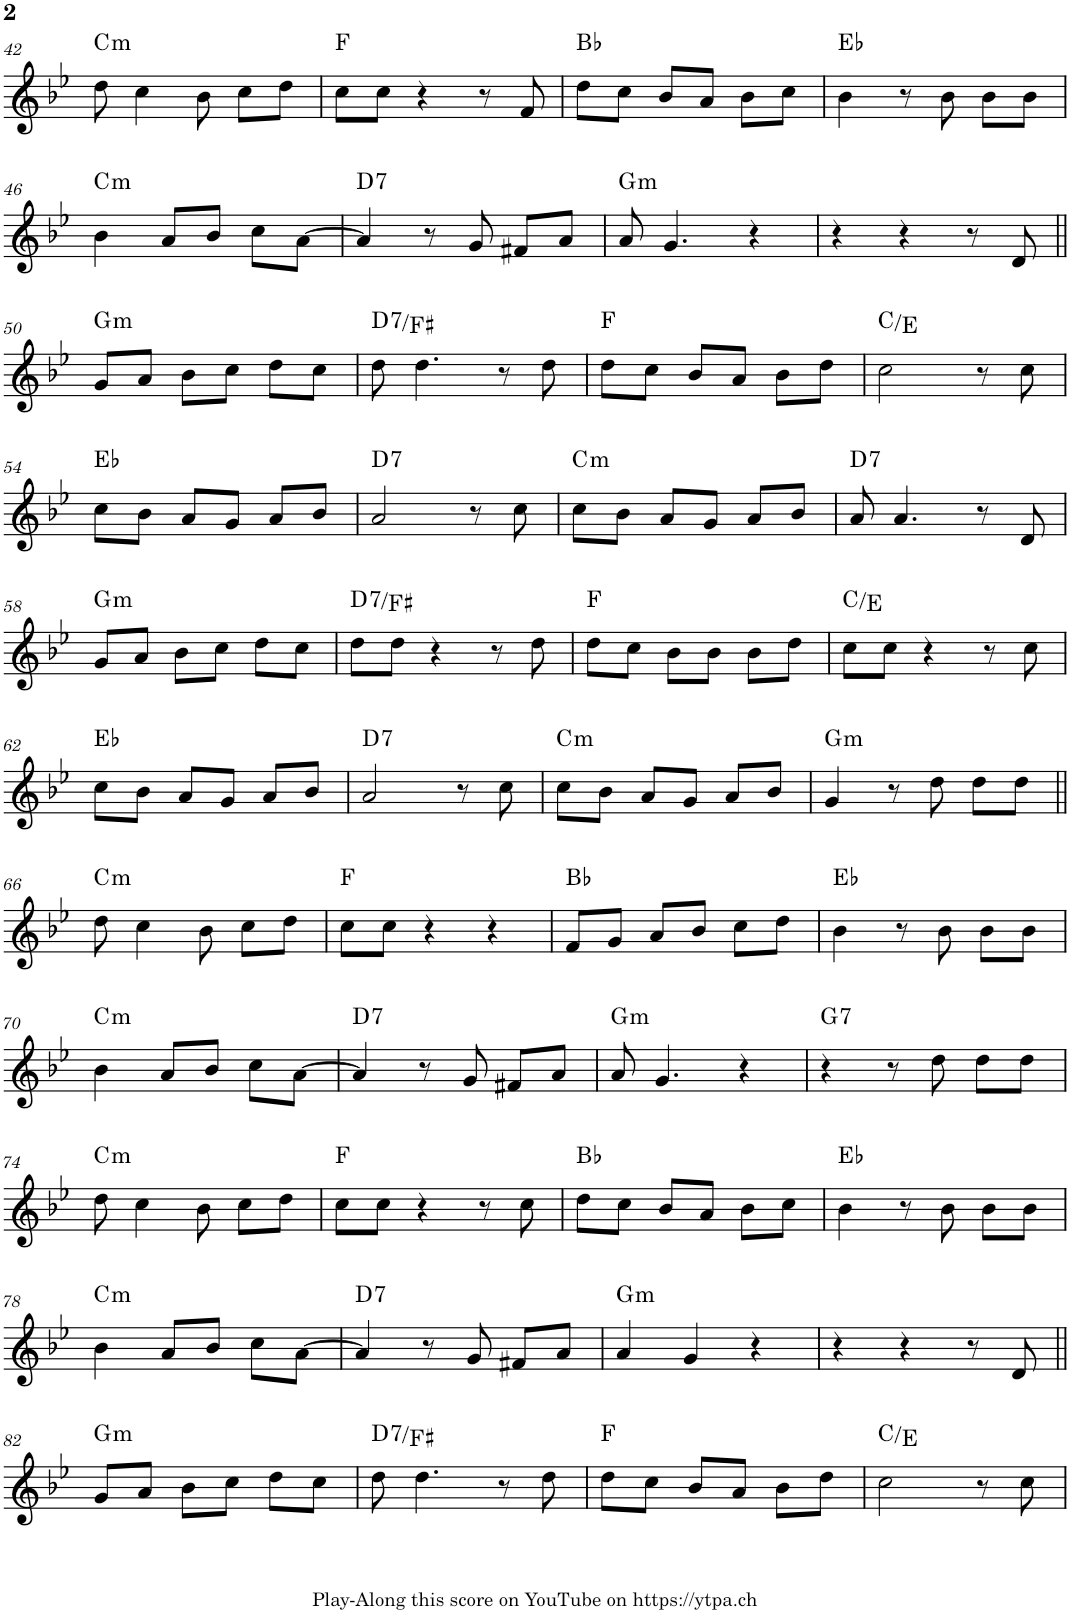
**kern	**harte
*part1	*part1
*staff1	*
*I"Piano	*
*I'Pno.	*
!!LO:PB:g=z
*clefG2	*
*k[b-e-]	*
*M3/4	*
=42	=42
!	!LO:H:kt=m
8dd\	C:min
4cc\	.
8b-\	.
8cc\L	.
8dd\J	.
=43	=43
8cc\L	F:maj
8cc\J	.
4r	.
8r	.
8f/	.
=44	=44
8dd\L	Bb:maj
8cc\J	.
8b-/L	.
8a/J	.
8b-\L	.
8cc\J	.
=45	=45
4b-\	Eb:maj
8r	.
8b-\	.
8b-\L	.
8b-\J	.
!!LO:LB:g=z
=46	=46
!	!LO:H:kt=m
4b-\	C:min
8a/L	.
8b-/J	.
8cc\L	.
[8a\J	.
=47	=47
!	!LO:H:kt=7
4a/]	D:7
8r	.
8g/	.
8f#X/L	.
8a/J	.
=48	=48
!	!LO:H:kt=m
8a/	G:min
4.g/	.
4r	.
=49	=49
4r	.
4r	.
8r	.
8d/	.
!!LO:LB:g=z
=50||	=50||
!	!LO:H:kt=m
8g/L	G:min
8a/J	.
8b-\L	.
8cc\J	.
8dd\L	.
8cc\J	.
=51	=51
!	!LO:H:kt=7
8dd\	D:7/3
4.dd\	.
8r	.
8dd\	.
=52	=52
8dd\L	F:maj
8cc\J	.
8b-/L	.
8a/J	.
8b-\L	.
8dd\J	.
=53	=53
2cc\	C:maj/3
8r	.
8cc\	.
!!LO:LB:g=z
=54	=54
8cc\L	Eb:maj
8b-\J	.
8a/L	.
8g/J	.
8a/L	.
8b-/J	.
=55	=55
!	!LO:H:kt=7
2a/	D:7
8r	.
8cc\	.
=56	=56
!	!LO:H:kt=m
8cc\L	C:min
8b-\J	.
8a/L	.
8g/J	.
8a/L	.
8b-/J	.
=57	=57
!	!LO:H:kt=7
8a/	D:7
4.a/	.
8r	.
8d/	.
!!LO:LB:g=z
=58	=58
!	!LO:H:kt=m
8g/L	G:min
8a/J	.
8b-\L	.
8cc\J	.
8dd\L	.
8cc\J	.
=59	=59
!	!LO:H:kt=7
8dd\L	D:7/3
8dd\J	.
4r	.
8r	.
8dd\	.
=60	=60
8dd\L	F:maj
8cc\J	.
8b-\L	.
8b-\J	.
8b-\L	.
8dd\J	.
=61	=61
8cc\L	C:maj/3
8cc\J	.
4r	.
8r	.
8cc\	.
!!LO:LB:g=z
=62	=62
8cc\L	Eb:maj
8b-\J	.
8a/L	.
8g/J	.
8a/L	.
8b-/J	.
=63	=63
!	!LO:H:kt=7
2a/	D:7
8r	.
8cc\	.
=64	=64
!	!LO:H:kt=m
8cc\L	C:min
8b-\J	.
8a/L	.
8g/J	.
8a/L	.
8b-/J	.
=65	=65
!	!LO:H:kt=m
4g/	G:min
8r	.
8dd\	.
8dd\L	.
8dd\J	.
!!LO:LB:g=z
=66||	=66||
!	!LO:H:kt=m
8dd\	C:min
4cc\	.
8b-\	.
8cc\L	.
8dd\J	.
=67	=67
8cc\L	F:maj
8cc\J	.
4r	.
4r	.
=68	=68
8f/L	Bb:maj
8g/J	.
8a/L	.
8b-/J	.
8cc\L	.
8dd\J	.
=69	=69
4b-\	Eb:maj
8r	.
8b-\	.
8b-\L	.
8b-\J	.
!!LO:LB:g=z
=70	=70
!	!LO:H:kt=m
4b-\	C:min
8a/L	.
8b-/J	.
8cc\L	.
[8a\J	.
=71	=71
!	!LO:H:kt=7
4a/]	D:7
8r	.
8g/	.
8f#X/L	.
8a/J	.
=72	=72
!	!LO:H:kt=m
8a/	G:min
4.g/	.
4r	.
=73	=73
!	!LO:H:kt=7
4r	G:7
8r	.
8dd\	.
8dd\L	.
8dd\J	.
!!LO:LB:g=z
=74	=74
!	!LO:H:kt=m
8dd\	C:min
4cc\	.
8b-\	.
8cc\L	.
8dd\J	.
=75	=75
8cc\L	F:maj
8cc\J	.
4r	.
8r	.
8cc\	.
=76	=76
8dd\L	Bb:maj
8cc\J	.
8b-/L	.
8a/J	.
8b-\L	.
8cc\J	.
=77	=77
4b-\	Eb:maj
8r	.
8b-\	.
8b-\L	.
8b-\J	.
!!LO:LB:g=z
=78	=78
!	!LO:H:kt=m
4b-\	C:min
8a/L	.
8b-/J	.
8cc\L	.
[8a\J	.
=79	=79
!	!LO:H:kt=7
4a/]	D:7
8r	.
8g/	.
8f#X/L	.
8a/J	.
=80	=80
!	!LO:H:kt=m
4a/	G:min
4g/	.
4r	.
=81	=81
4r	.
4r	.
8r	.
8d/	.
!!LO:LB:g=z
=82||	=82||
!	!LO:H:kt=m
8g/L	G:min
8a/J	.
8b-\L	.
8cc\J	.
8dd\L	.
8cc\J	.
=83	=83
!	!LO:H:kt=7
8dd\	D:7/3
4.dd\	.
8r	.
8dd\	.
=84	=84
8dd\L	F:maj
8cc\J	.
8b-/L	.
8a/J	.
8b-\L	.
8dd\J	.
=85	=85
2cc\	C:maj/3
8r	.
8cc\	.
=	=
*-	*-
